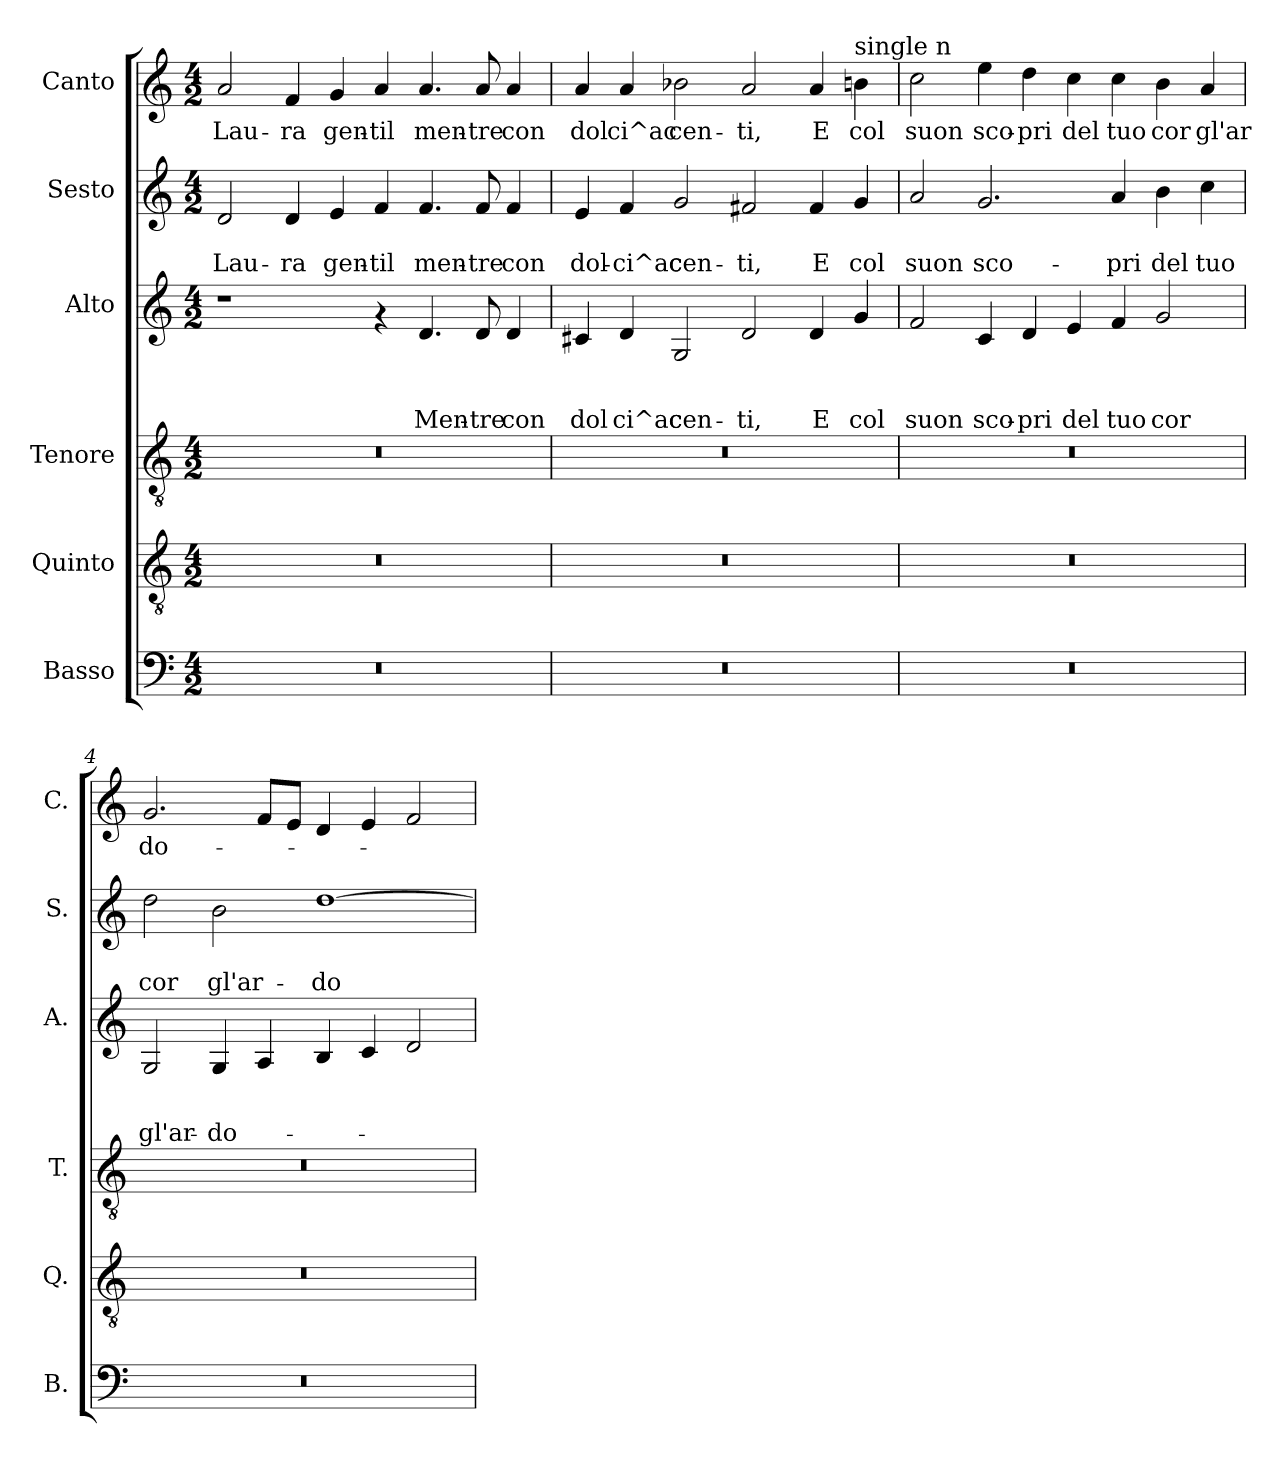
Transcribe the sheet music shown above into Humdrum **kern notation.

**kern	**kern	**kern	**kern	**text	**text	**text	**kern	**text	**text	**kern	**text
*part6	*part5	*part4	*part3	*part3	*part3	*part3	*part2	*part2	*part2	*part1	*part1
*staff6	*staff5	*staff4	*staff3	*staff3	*staff3	*staff3	*staff2	*staff2	*staff2	*staff1	*staff1
*I"Basso	*I"Quinto	*I"Tenore	*I"Alto	*	*	*	*I"Sesto	*	*	*I"Canto	*
*I'B.	*I'Q.	*I'T.	*I'A.	*	*	*	*I'S.	*	*	*I'C.	*
*clefF4	*clefGv2	*clefGv2	*clefG2	*	*	*	*clefG2	*	*	*clefG2	*
*k[]	*k[]	*k[]	*k[]	*	*	*	*k[]	*	*	*k[]	*
*C:	*C:	*C:	*C:	*	*	*	*C:	*	*	*C:	*
*M4/2	*M4/2	*M4/2	*M4/2	*	*	*	*M4/2	*	*	*M4/2	*
=1	=1	=1	=1	=1	=1	=1	=1	=1	=1	=1	=1
!	!	!	!	!	!	!	!	!	!LO:LY:b	!	!LO:LY:b
0r	0r	0r	1r	.	.	.	2d/	.	Lau-	2a/	Lau-
!	!	!	!	!	!	!	!	!	!LO:LY:b	!	!LO:LY:b
.	.	.	.	.	.	.	4d/	.	-ra	4f/	-ra
!	!	!	!	!	!	!	!	!	!LO:LY:b	!	!LO:LY:b
.	.	.	.	.	.	.	4e/	.	gen-	4g/	gen-
!	!	!	!	!	!	!	!	!	!LO:LY:b	!	!LO:LY:b
.	.	.	4rf	.	.	.	4f/	.	-til	4a/	-til
!	!	!	!	!	!	!LO:LY:b	!	!	!LO:LY:b	!	!LO:LY:b
.	.	.	4.d/	.	.	Men-	4.f/	.	men-	4.a/	men-
!	!	!	!	!	!	!LO:LY:b	!	!	!LO:LY:b	!	!LO:LY:b
.	.	.	8d/	.	.	-tre	8f/	.	-tre	8a/	-tre
!	!	!	!	!	!	!LO:LY:b	!	!	!LO:LY:b	!	!LO:LY:b
.	.	.	4d/	.	.	con	4f/	.	con	4a/	con
=2	=2	=2	=2	=2	=2	=2	=2	=2	=2	=2	=2
!	!	!	!	!	!	!LO:LY:b	!	!	!LO:LY:b	!	!LO:LY:b
0r	0r	0r	4c#X/	.	.	dol	4e/	.	dol-	4a/	dol
!	!	!	!	!	!	!LO:LY:b	!	!	!LO:LY:b	!	!LO:LY:b
.	.	.	4d/	.	.	ci^ac	4f/	.	-ci^ac	4a/	ci^ac
!	!	!	!	!	!	!LO:LY:b	!	!	!LO:LY:b	!	!LO:LY:b
.	.	.	2G/	.	.	cen-	2g/	.	cen-	2b-X\	cen-
!	!	!	!	!	!	!LO:LY:b	!	!	!LO:LY:b	!	!LO:LY:b
.	.	.	2d/	.	.	-ti,	2f#X/	.	-ti,	2a/	-ti,
!	!	!	!	!	!	!LO:LY:b	!	!	!LO:LY:b	!	!LO:LY:b
.	.	.	4d/	.	.	E	4f#/	.	E	4a/	E
!	!	!	!	!	!	!	!	!	!	!LO:TX:a:t=single n	!
!	!	!	!	!	!	!LO:LY:b	!	!	!LO:LY:b	!	!LO:LY:b
.	.	.	4g/	.	.	col	4g/	.	col	4b\	col
=3	=3	=3	=3	=3	=3	=3	=3	=3	=3	=3	=3
!	!	!	!	!	!	!LO:LY:b	!	!	!LO:LY:b	!	!LO:LY:b
0r	0r	0r	2f/	.	.	suon	2a/	.	suon	2cc\	suon
!	!	!	!	!	!	!LO:LY:b	!	!	!LO:LY:b	!	!LO:LY:b
.	.	.	4c/	.	.	sco-	2.g/	.	sco-	4ee\	sco-
!	!	!	!	!	!	!LO:LY:b	!	!	!	!	!LO:LY:b
.	.	.	4d/	.	.	-pri	.	.	.	4dd\	-pri
!	!	!	!	!	!	!LO:LY:b	!	!	!	!	!LO:LY:b
.	.	.	4e/	.	.	del	.	.	.	4cc\	del
!	!	!	!	!	!	!LO:LY:b	!	!	!LO:LY:b	!	!LO:LY:b
.	.	.	4f/	.	.	tuo	4a/	.	-pri	4cc\	tuo
!	!	!	!	!	!	!LO:LY:b	!	!	!LO:LY:b	!	!LO:LY:b
.	.	.	2g/	.	.	cor	4b\	.	del	4b\	cor
!	!	!	!	!	!	!	!	!	!LO:LY:b	!	!LO:LY:b
.	.	.	.	.	.	.	4cc\	.	tuo	4a/	gl'ar
!!LO:LB:g=z
=4	=4	=4	=4	=4	=4	=4	=4	=4	=4	=4	=4
!	!	!	!	!	!	!LO:LY:b	!	!	!LO:LY:b	!	!LO:LY:b
0r	0r	0r	2G/	.	.	gl'ar-	2dd\	.	cor	2.g/	do-
!	!	!	!	!	!	!LO:LY:b	!	!	!LO:LY:b	!	!
.	.	.	4G/	.	.	-do-	2b\	.	gl'ar-	.	.
.	.	.	4A/	.	.	.	.	.	.	8f/L	.
.	.	.	.	.	.	.	.	.	.	8e/J	.
!	!	!	!	!	!	!	!	!	!LO:LY:b	!	!
.	.	.	4B/	.	.	.	[>1dd	.	-do-	4d/	.
.	.	.	4c/	.	.	.	.	.	.	4e/	.
.	.	.	2d/	.	.	.	.	.	.	2f/	.
=	=	=	=	=	=	=	=	=	=	=	=
*-	*-	*-	*-	*-	*-	*-	*-	*-	*-	*-	*-
